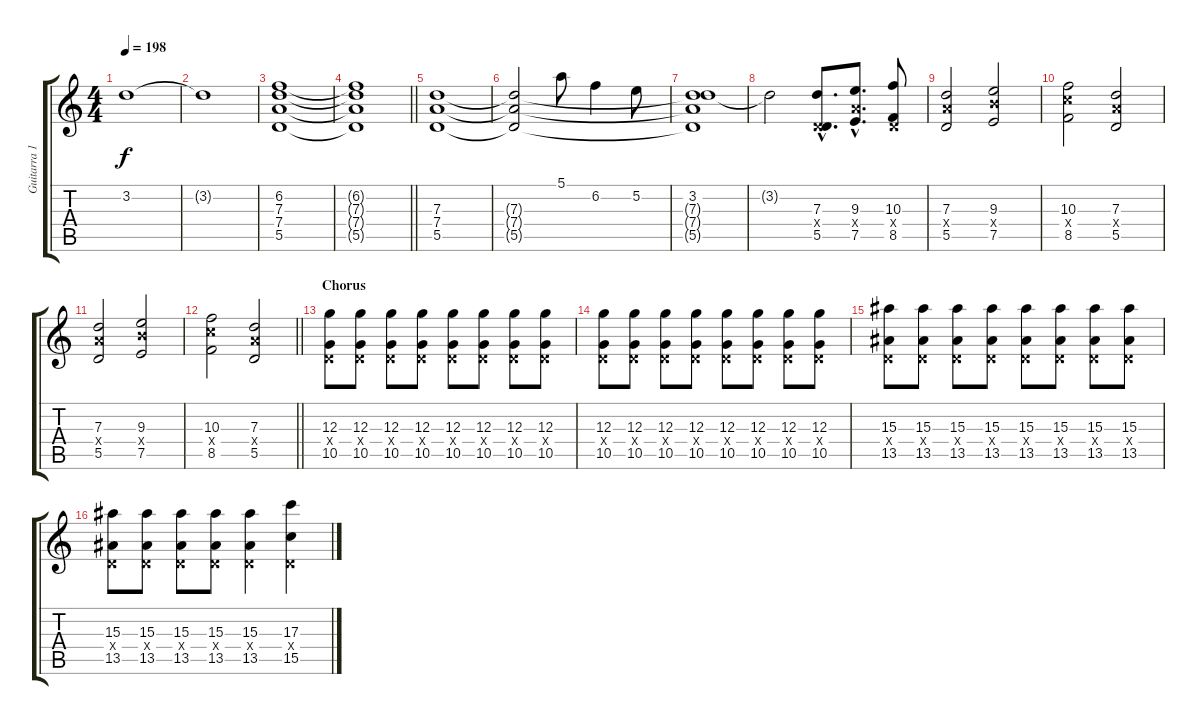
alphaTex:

\track ("Guitarra 1 - Mathias" "Guitarra 1") {instrument overdrivenguitar}
\staff {score tabs}
\tuning (E4 B3 G3 D3 A2 E2) {hide}
\ts (4 4)
\tempo 198
\clef g2
\ks c
3.2.1{dy f} |
3.2{t}.1 |
(6.2 7.3 7.4 5.5).1 |
\barLineRight lightlight
(6.2{t} 7.3{t} 7.4{t} 5.5{t}).1 |
(7.3 7.4 5.5).1 |
(7.3{t} 7.4{t} 5.5{t}).2 5.1.8 6.2.4 5.2.8 |
(3.2 7.3{t} 7.4{t} 5.5{t}).1 |
3.2{t}.2 (7.3{hac} 0.4{hac x} 5.5{hac}).8{d} (9.3{hac} 7.4{hac x} 7.5{hac}).8{d} (10.3 0.4{x} 8.5).8 |
(7.3 7.4{x} 5.5).2 (9.3 9.4{x} 7.5).2 |
(10.3 10.4{x} 8.5).2 (7.3 7.4{x} 5.5).2 |
(7.3 7.4{x} 5.5).2 (9.3 9.4{x} 7.5).2 |
\barLineRight lightlight
(10.3 10.4{x} 8.5).2 (7.3 7.4{x} 5.5).2 |
\section ("" "Chorus")
(12.3 0.4{x} 10.5).8 (12.3 0.4{x} 10.5).8 (12.3 0.4{x} 10.5).8 (12.3 0.4{x} 10.5).8 (12.3 0.4{x} 10.5).8 (12.3 0.4{x} 10.5).8 (12.3 0.4{x} 10.5).8 (12.3 0.4{x} 10.5).8 |
(12.3 0.4{x} 10.5).8 (12.3 0.4{x} 10.5).8 (12.3 0.4{x} 10.5).8 (12.3 0.4{x} 10.5).8 (12.3 0.4{x} 10.5).8 (12.3 0.4{x} 10.5).8 (12.3 0.4{x} 10.5).8 (12.3 0.4{x} 10.5).8 |
(15.3 0.4{x} 13.5).8 (15.3 0.4{x} 13.5).8 (15.3 0.4{x} 13.5).8 (15.3 0.4{x} 13.5).8 (15.3 0.4{x} 13.5).8 (15.3 0.4{x} 13.5).8 (15.3 0.4{x} 13.5).8 (15.3 0.4{x} 13.5).8 |
(15.3 0.4{x} 13.5).8 (15.3 0.4{x} 13.5).8 (15.3 0.4{x} 13.5).8 (15.3 0.4{x} 13.5).8 (15.3 0.4{x} 13.5).4 (17.3 0.4{x} 15.5).4
